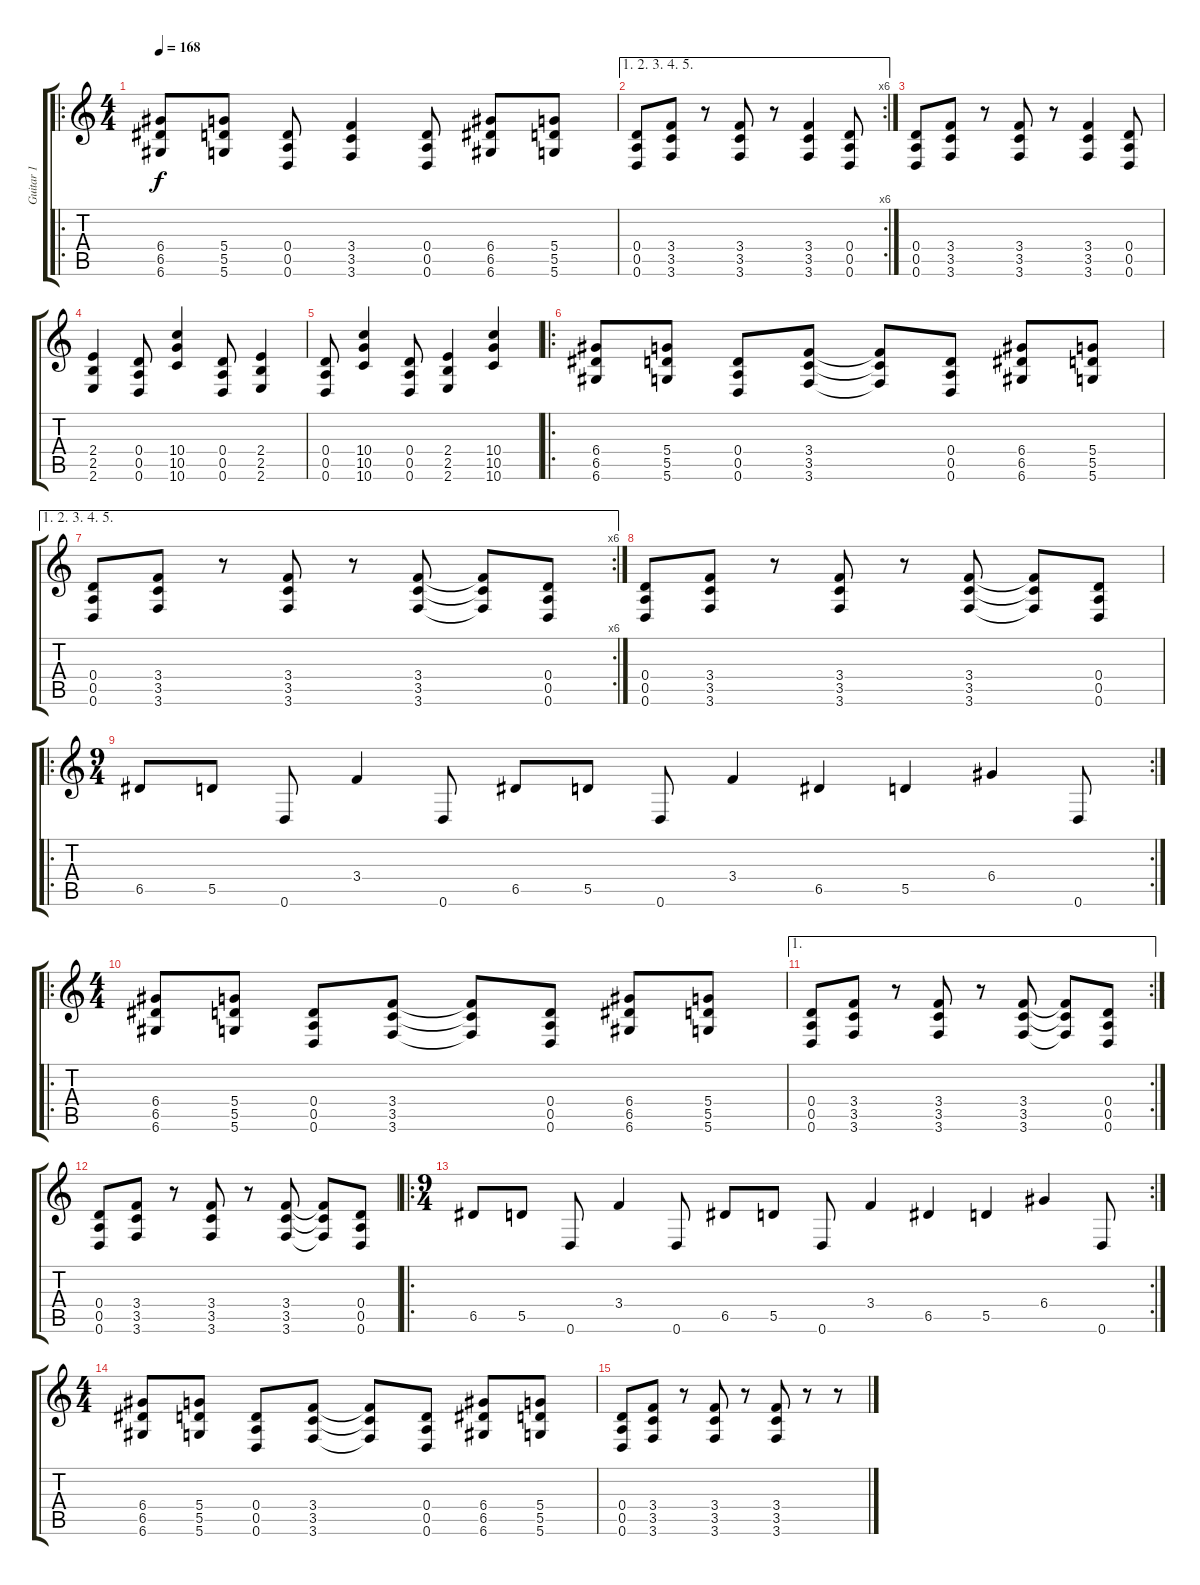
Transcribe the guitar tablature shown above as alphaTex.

\track ("Guitar 1" "Guitar 1") {instrument overdrivenguitar}
\staff {score tabs}
\tuning (E4 B3 G3 D3 A2 D2) {hide}
\ro
\ts (4 4)
\tempo 168
\clef g2
\ks c
(6.4 6.5 6.6).8{dy f} (5.4 5.5 5.6).8 (0.4 0.5 0.6).8 (3.4 3.5 3.6).4 (0.4 0.5 0.6).8 (6.4 6.5 6.6).8 (5.4 5.5 5.6).8 |
\ae (1 2 3 4 5)
\rc 6
(0.4 0.5 0.6).8 (3.4 3.5 3.6).8 r.8 (3.4 3.5 3.6).8 r.8 (3.4 3.5 3.6).4 (0.4 0.5 0.6).8 |
(0.4 0.5 0.6).8 (3.4 3.5 3.6).8 r.8 (3.4 3.5 3.6).8 r.8 (3.4 3.5 3.6).4 (0.4 0.5 0.6).8 |
(2.4 2.5 2.6).4 (0.4 0.5 0.6).8 (10.4 10.5 10.6).4 (0.4 0.5 0.6).8 (2.4 2.5 2.6).4 |
(0.4 0.5 0.6).8 (10.4 10.5 10.6).4 (0.4 0.5 0.6).8 (2.4 2.5 2.6).4 (10.4 10.5 10.6).4 |
\ro
(6.4 6.5 6.6).8 (5.4 5.5 5.6).8 (0.4 0.5 0.6).8 (3.4 3.5 3.6).8 (3.4{t} 3.5{t} 3.6{t}).8 (0.4 0.5 0.6).8 (6.4 6.5 6.6).8 (5.4 5.5 5.6).8 |
\ae (1 2 3 4 5)
\rc 6
(0.4 0.5 0.6).8 (3.4 3.5 3.6).8 r.8 (3.4 3.5 3.6).8 r.8 (3.4 3.5 3.6).8 (3.4{t} 3.5{t} 3.6{t}).8 (0.4 0.5 0.6).8 |
(0.4 0.5 0.6).8 (3.4 3.5 3.6).8 r.8 (3.4 3.5 3.6).8 r.8 (3.4 3.5 3.6).8 (3.4{t} 3.5{t} 3.6{t}).8 (0.4 0.5 0.6).8 |
\ro
\rc 2
\ts (9 4)
6.5.8 5.5.8 0.6.8 3.4.4 0.6.8 6.5.8 5.5.8 0.6.8 3.4.4 6.5.4 5.5.4 6.4.4 0.6.8 |
\ro
\ts (4 4)
(6.4 6.5 6.6).8 (5.4 5.5 5.6).8 (0.4 0.5 0.6).8 (3.4 3.5 3.6).8 (3.4{t} 3.5{t} 3.6{t}).8 (0.4 0.5 0.6).8 (6.4 6.5 6.6).8 (5.4 5.5 5.6).8 |
\ae 1
\rc 2
(0.4 0.5 0.6).8 (3.4 3.5 3.6).8 r.8 (3.4 3.5 3.6).8 r.8 (3.4 3.5 3.6).8 (3.4{t} 3.5{t} 3.6{t}).8 (0.4 0.5 0.6).8 |
(0.4 0.5 0.6).8 (3.4 3.5 3.6).8 r.8 (3.4 3.5 3.6).8 r.8 (3.4 3.5 3.6).8 (3.4{t} 3.5{t} 3.6{t}).8 (0.4 0.5 0.6).8 |
\ro
\rc 2
\ts (9 4)
6.5.8 5.5.8 0.6.8 3.4.4 0.6.8 6.5.8 5.5.8 0.6.8 3.4.4 6.5.4 5.5.4 6.4.4 0.6.8 |
\ts (4 4)
(6.4 6.5 6.6).8 (5.4 5.5 5.6).8 (0.4 0.5 0.6).8 (3.4 3.5 3.6).8 (3.4{t} 3.5{t} 3.6{t}).8 (0.4 0.5 0.6).8 (6.4 6.5 6.6).8 (5.4 5.5 5.6).8 |
(0.4 0.5 0.6).8 (3.4 3.5 3.6).8 r.8 (3.4 3.5 3.6).8 r.8 (3.4 3.5 3.6).8 r.8 r.8
